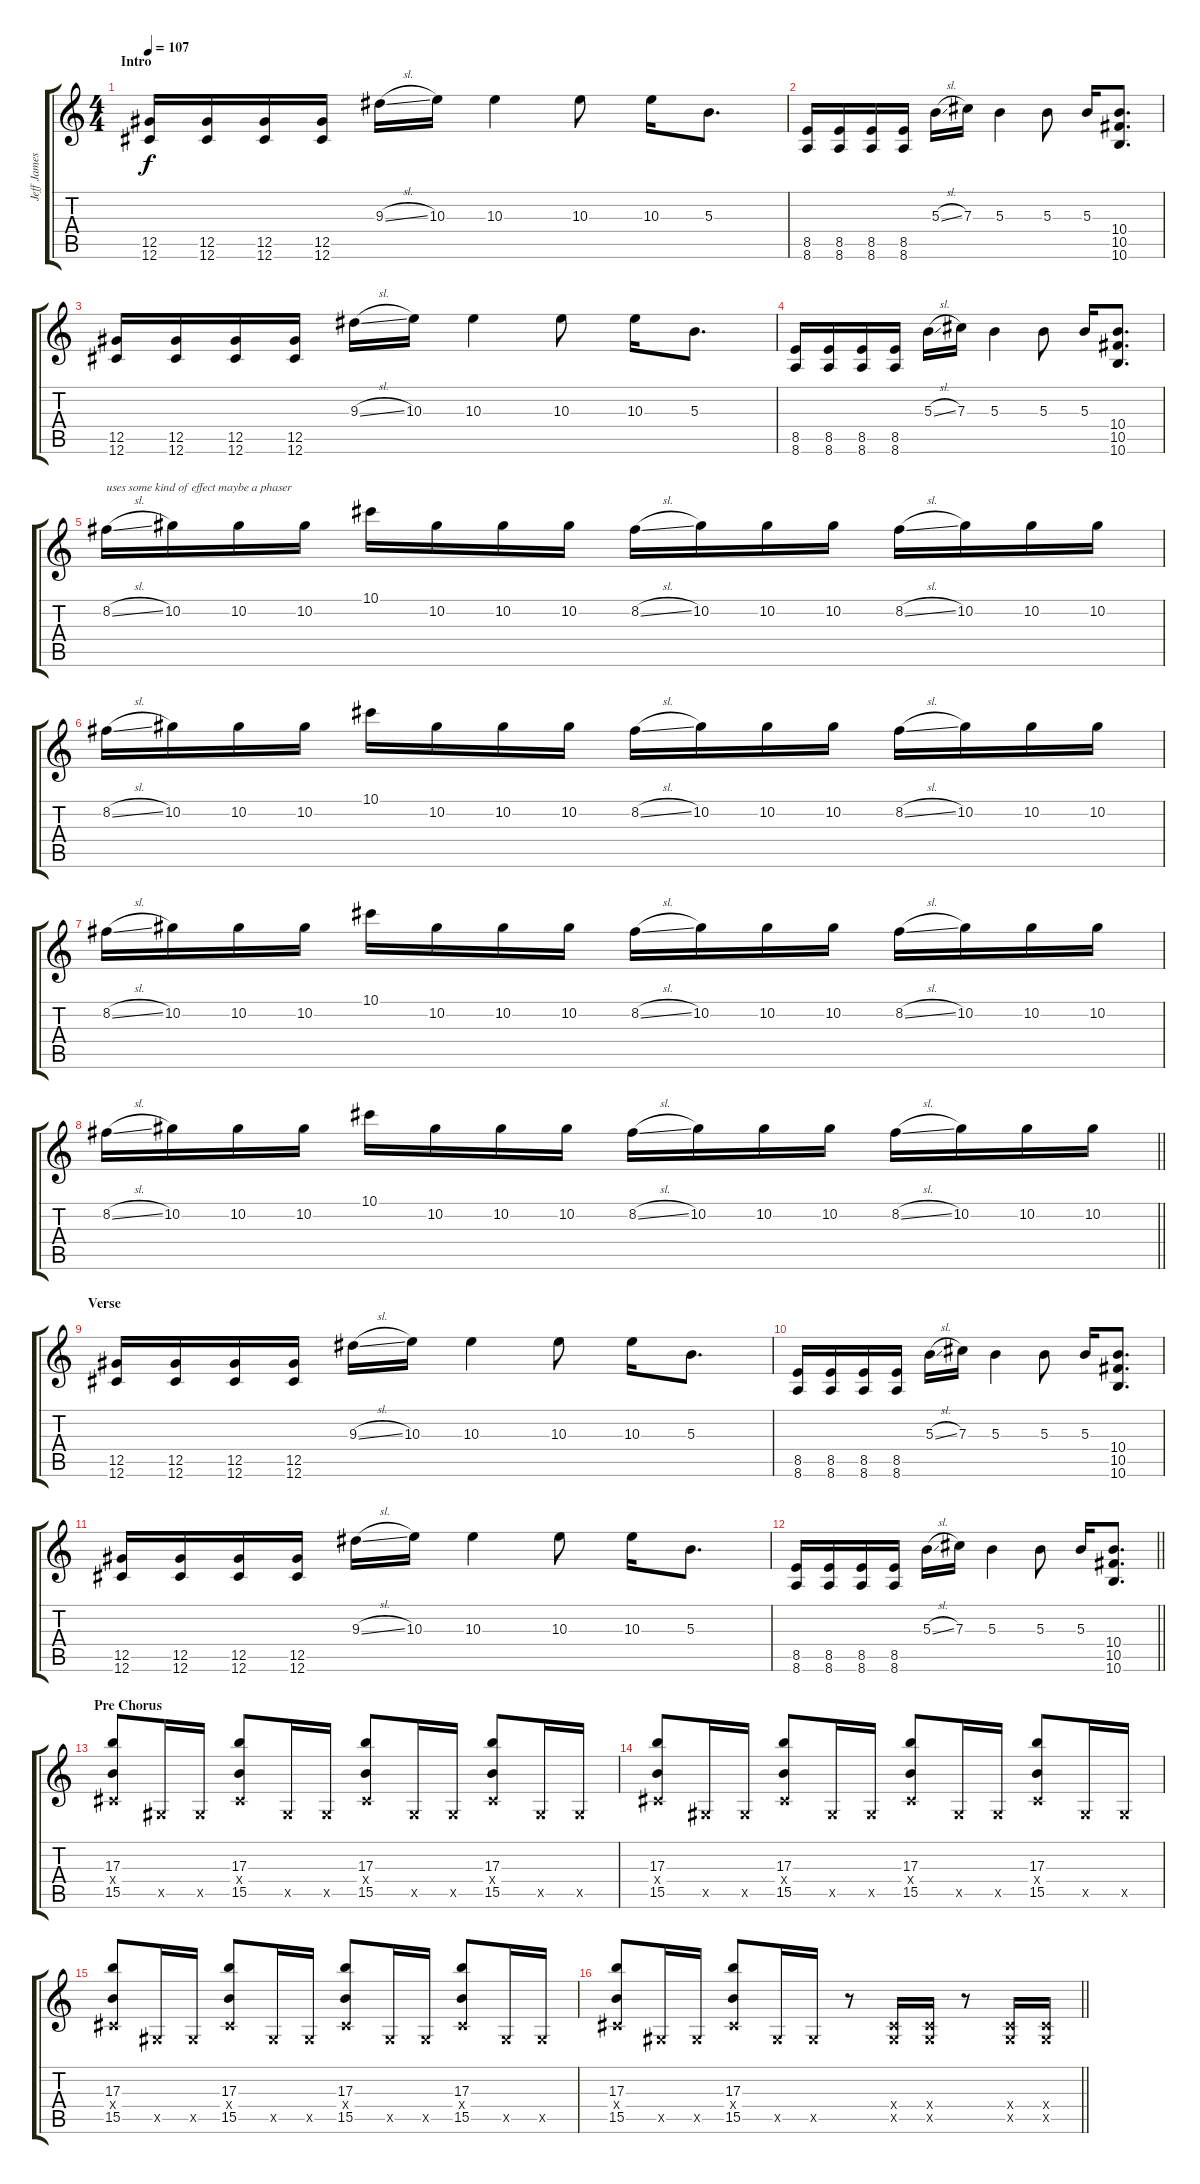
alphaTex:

\track ("Jeff James" "Jeff James") {instrument distortionguitar}
\staff {score tabs}
\tuning (Eb4 Bb3 Gb3 Db3 Ab2 Db2) {hide}
\ts (4 4)
\section ("" "Intro")
\tempo 107
\clef g2
\ks c
(12.5 12.6).16{dy f instrument distortionguitar} (12.5 12.6).16 (12.5 12.6).16 (12.5 12.6).16 9.3{sl}.16 10.3.16 10.3.4 10.3.8 10.3.16 5.3.8{d} |
(8.5 8.6).16 (8.5 8.6).16 (8.5 8.6).16 (8.5 8.6).16 5.3{sl}.16 7.3.16 5.3.4 5.3.8 5.3.16 (10.4 10.5 10.6).8{d} |
(12.5 12.6).16 (12.5 12.6).16 (12.5 12.6).16 (12.5 12.6).16 9.3{sl}.16 10.3.16 10.3.4 10.3.8 10.3.16 5.3.8{d} |
(8.5 8.6).16 (8.5 8.6).16 (8.5 8.6).16 (8.5 8.6).16 5.3{sl}.16 7.3.16 5.3.4 5.3.8 5.3.16 (10.4 10.5 10.6).8{d} |
8.2{sl}.16{txt "uses some kind of effect maybe a phaser"} 10.2.16 10.2.16 10.2.16 10.1.16 10.2.16 10.2.16 10.2.16 8.2{sl}.16 10.2.16 10.2.16 10.2.16 8.2{sl}.16 10.2.16 10.2.16 10.2.16 |
8.2{sl}.16 10.2.16 10.2.16 10.2.16 10.1.16 10.2.16 10.2.16 10.2.16 8.2{sl}.16 10.2.16 10.2.16 10.2.16 8.2{sl}.16 10.2.16 10.2.16 10.2.16 |
8.2{sl}.16 10.2.16 10.2.16 10.2.16 10.1.16 10.2.16 10.2.16 10.2.16 8.2{sl}.16 10.2.16 10.2.16 10.2.16 8.2{sl}.16 10.2.16 10.2.16 10.2.16 |
\barLineRight lightlight
8.2{sl}.16 10.2.16 10.2.16 10.2.16 10.1.16 10.2.16 10.2.16 10.2.16 8.2{sl}.16 10.2.16 10.2.16 10.2.16 8.2{sl}.16 10.2.16 10.2.16 10.2.16 |
\section ("" "Verse")
(12.5 12.6).16 (12.5 12.6).16 (12.5 12.6).16 (12.5 12.6).16 9.3{sl}.16 10.3.16 10.3.4 10.3.8 10.3.16 5.3.8{d} |
(8.5 8.6).16 (8.5 8.6).16 (8.5 8.6).16 (8.5 8.6).16 5.3{sl}.16 7.3.16 5.3.4 5.3.8 5.3.16 (10.4 10.5 10.6).8{d} |
(12.5 12.6).16 (12.5 12.6).16 (12.5 12.6).16 (12.5 12.6).16 9.3{sl}.16 10.3.16 10.3.4 10.3.8 10.3.16 5.3.8{d} |
\barLineRight lightlight
(8.5 8.6).16 (8.5 8.6).16 (8.5 8.6).16 (8.5 8.6).16 5.3{sl}.16 7.3.16 5.3.4 5.3.8 5.3.16 (10.4 10.5 10.6).8{d} |
\section ("" "Pre Chorus")
(17.3 0.4{x} 15.5).8{volume 16} 0.5{x}.16 0.5{x}.16 (17.3 0.4{x} 15.5).8 0.5{x}.16 0.5{x}.16 (17.3 0.4{x} 15.5).8 0.5{x}.16 0.5{x}.16 (17.3 0.4{x} 15.5).8 0.5{x}.16 0.5{x}.16 |
(17.3 0.4{x} 15.5).8 0.5{x}.16 0.5{x}.16 (17.3 0.4{x} 15.5).8 0.5{x}.16 0.5{x}.16 (17.3 0.4{x} 15.5).8 0.5{x}.16 0.5{x}.16 (17.3 0.4{x} 15.5).8 0.5{x}.16 0.5{x}.16 |
(17.3 0.4{x} 15.5).8 0.5{x}.16 0.5{x}.16 (17.3 0.4{x} 15.5).8 0.5{x}.16 0.5{x}.16 (17.3 0.4{x} 15.5).8 0.5{x}.16 0.5{x}.16 (17.3 0.4{x} 15.5).8 0.5{x}.16 0.5{x}.16 |
\barLineRight lightlight
(17.3 0.4{x} 15.5).8 0.5{x}.16 0.5{x}.16 (17.3 0.4{x} 15.5).8 0.5{x}.16 0.5{x}.16 r.8 (0.4{x} 0.5{x}).16 (0.4{x} 0.5{x}).16 r.8 (0.4{x} 0.5{x}).16 (0.4{x} 0.5{x}).16
